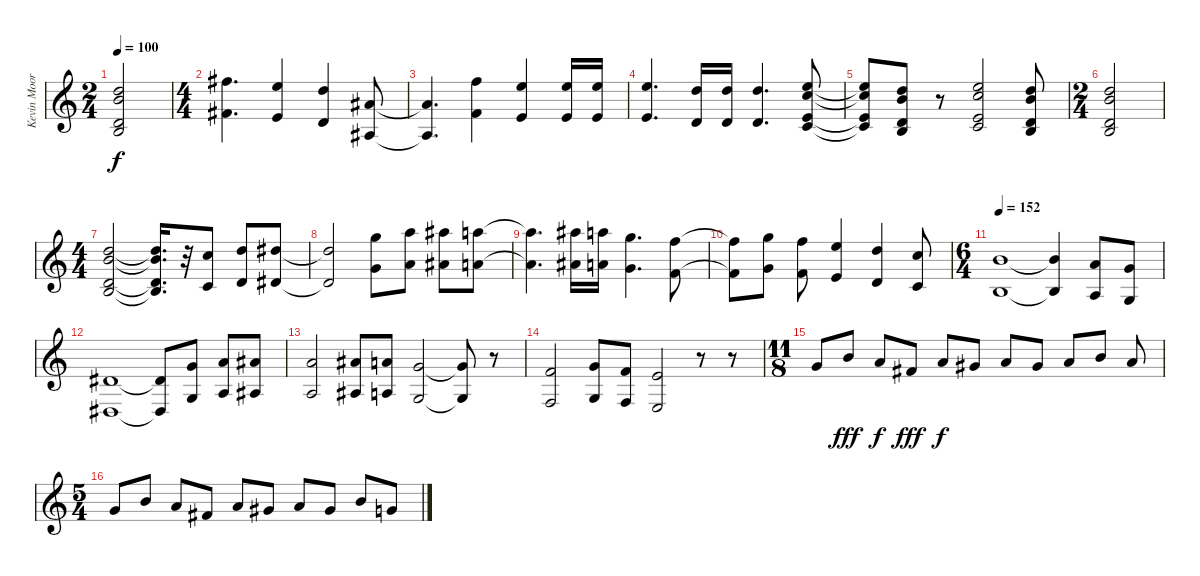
\track ("Kevin Moore (Keyboard)" "Kevin Moor") {instrument drawbarorgan}
\staff {score}
\tuning (E5 B4 G4 D4 A3 D3) {hide}
\ts (2 4)
\tempo 100
\clef g2
\ks c
(3.2 4.3 0.4 2.5).2{dy f} |
\ts (4 4)
(7.2 4.4).4{d} (5.2 2.4).4 (3.2 0.4).4 (3.3 1.5).8 |
(3.3{t} 1.5{t}).4{d} (6.2 3.4).4 (5.2 2.4).4 (5.2 2.4).16 (5.2 2.4).16 |
(5.2 2.4).4{d} (3.2 0.4).16 (3.2 0.4).16 (3.2 0.4).4{d} (5.2 5.3 2.4 3.5).8 |
(5.2{t} 5.3{t} 2.4{t} 3.5{t}).8 (3.2 4.3 0.4 2.5).8 r.8 (5.2 5.3 2.4 3.5).2 (3.2 4.3 0.4 2.5).8 |
\ts (2 4)
(3.2 4.3 0.4 2.5).2 |
\ts (4 4)
(3.2 4.3 0.4 2.5).2 (3.2{t} 4.3{t} 0.4{t} 2.5{t}).16{d} r.32 (5.3 3.5).8 (3.2 0.4).8 (4.2 1.4).8 |
(4.2{t} 1.4{t}).2 (3.1 0.3).8 (5.1 2.3).8 (6.1 3.3).8 (5.1 2.3).8 |
(5.1{t} 2.3{t}).4{d} (6.1 3.3).16 (5.1 2.3).16 (3.1 0.3).4{d} (6.2 3.4).8 |
(6.2{t} 3.4{t}).8 (3.1 0.3).8 (6.2 3.4).8 (5.2 2.4).4 (3.2 0.4).4 (5.3 3.5).8 |
\ts (6 4)
\tempo 152
(4.3 2.5).1 (4.3{t} 2.5{t}).4 (2.3 0.5).8 (5.4 5.6).8 |
(1.4 1.6).1 (1.4{t} 1.6{t}).8 (5.4 5.6).8 (2.3 0.5).8 (3.3 1.5).8 |
(2.3 0.5).2 (3.3 1.5).8 (2.3 0.5).8 (5.4 5.6).2 (5.4{t} 5.6{t}).8 r.8 |
(3.4 3.6).2 (5.4 5.6).8 (3.4 3.6).8 (2.4 2.6).2 r.8 r.8 |
\ts (11 8)
5.4.8{volume 9 instrument drawbarorgan} 4.3.8{dy fff} 7.4.8{dy f} 4.4.8{dy fff} 7.4.8{dy f} 6.4.8 7.4.8 6.4.8 7.4.8 4.3.8 7.4.8 |
\ts (5 4)
5.4.8 4.3.8 7.4.8 4.4.8 7.4.8 6.4.8 7.4.8 6.4.8 4.3.8 5.4.8
